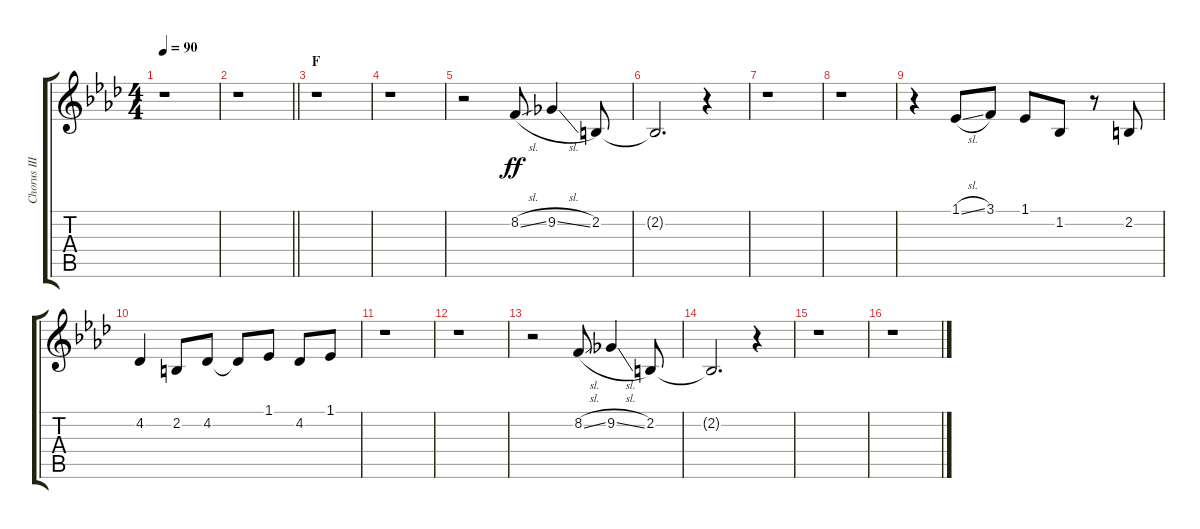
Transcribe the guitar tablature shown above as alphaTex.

\track ("Chorus III" "Chorus III") {instrument voiceoohs}
\staff {score tabs}
\tuning (D4 A3 F3 C3 G2 D2) {hide}
\ts (4 4)
\tempo 90
\clef g2
\ks ab
r.1{dy ff} |
\barLineRight lightlight
r.1 |
\section ("" "F")
r.1 |
r.1 |
r.2 8.2{sl}.8 9.2{sl}.4 2.2.8 |
2.2{t}.2{d} r.4 |
r.1 |
r.1 |
r.4 1.1{sl}.8 3.1.8 1.1.8 1.2.8 r.8 2.2.8 |
4.2.4 2.2.8 4.2.8 4.2{t}.8 1.1.8 4.2.8 1.1.8 |
r.1 |
r.1 |
r.2 8.2{sl}.8 9.2{sl}.4 2.2.8 |
2.2{t}.2{d} r.4 |
r.1 |
r.1
